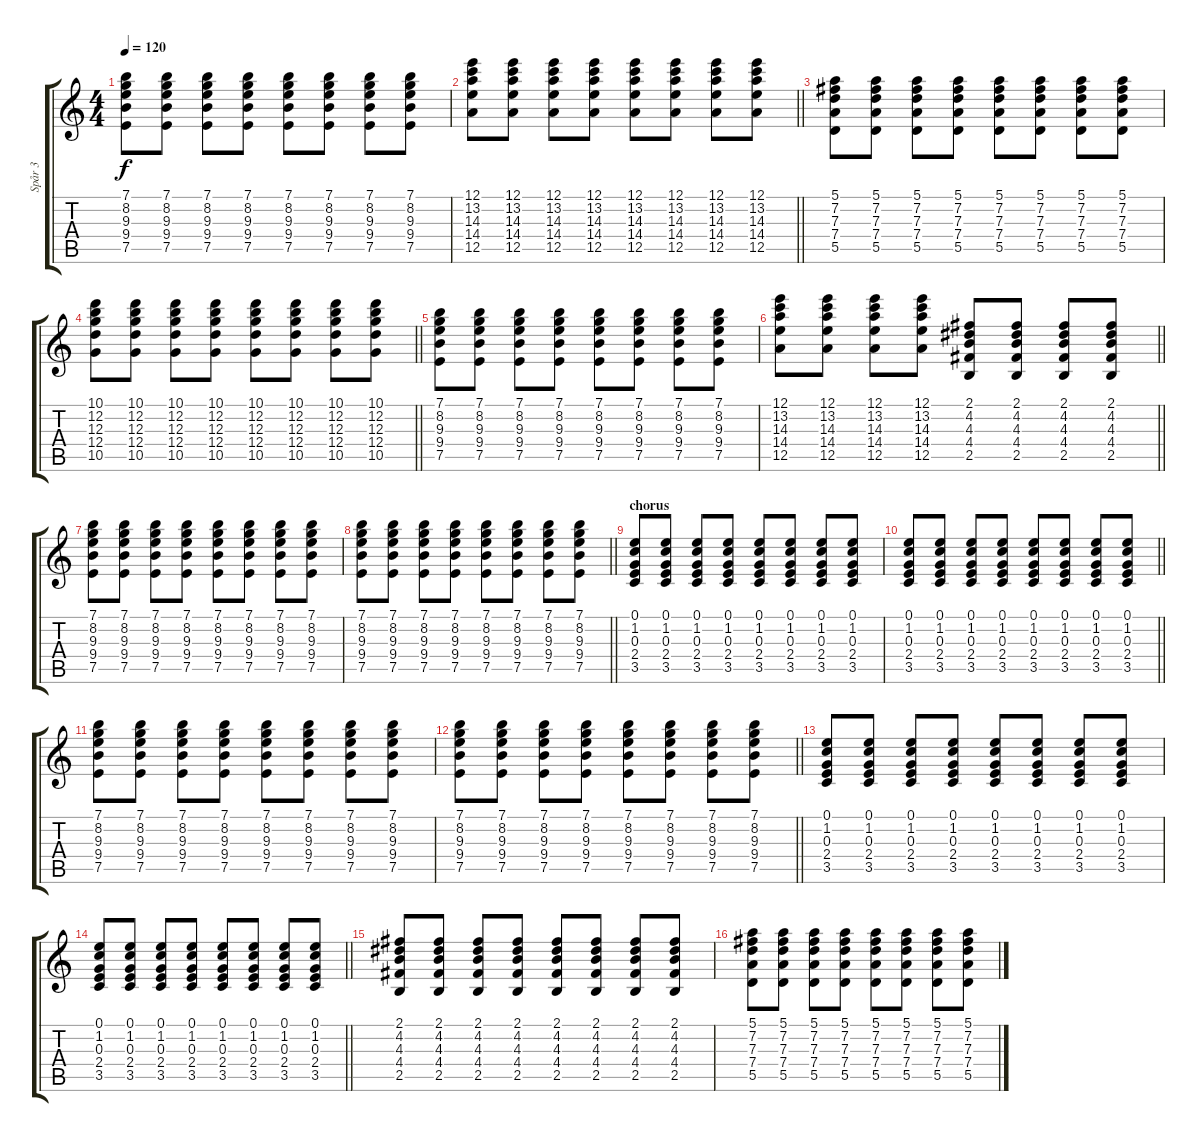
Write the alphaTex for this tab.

\track ("Spår 3" "Spår 3") {instrument acousticguitarsteel}
\staff {score tabs}
\tuning (E4 B3 G3 D3 A2 E2) {hide}
\ts (4 4)
\tempo 120
\clef g2
\ks c
(7.1 8.2 9.3 9.4 7.5).8{dy f} (7.1 8.2 9.3 9.4 7.5).8 (7.1 8.2 9.3 9.4 7.5).8 (7.1 8.2 9.3 9.4 7.5).8 (7.1 8.2 9.3 9.4 7.5).8 (7.1 8.2 9.3 9.4 7.5).8 (7.1 8.2 9.3 9.4 7.5).8 (7.1 8.2 9.3 9.4 7.5).8 |
\barLineRight lightlight
(12.1 13.2 14.3 14.4 12.5).8 (12.1 13.2 14.3 14.4 12.5).8 (12.1 13.2 14.3 14.4 12.5).8 (12.1 13.2 14.3 14.4 12.5).8 (12.1 13.2 14.3 14.4 12.5).8 (12.1 13.2 14.3 14.4 12.5).8 (12.1 13.2 14.3 14.4 12.5).8 (12.1 13.2 14.3 14.4 12.5).8 |
(5.1 7.2 7.3 7.4 5.5).8 (5.1 7.2 7.3 7.4 5.5).8 (5.1 7.2 7.3 7.4 5.5).8 (5.1 7.2 7.3 7.4 5.5).8 (5.1 7.2 7.3 7.4 5.5).8 (5.1 7.2 7.3 7.4 5.5).8 (5.1 7.2 7.3 7.4 5.5).8 (5.1 7.2 7.3 7.4 5.5).8 |
\barLineRight lightlight
(10.1 12.2 12.3 12.4 10.5).8 (10.1 12.2 12.3 12.4 10.5).8 (10.1 12.2 12.3 12.4 10.5).8 (10.1 12.2 12.3 12.4 10.5).8 (10.1 12.2 12.3 12.4 10.5).8 (10.1 12.2 12.3 12.4 10.5).8 (10.1 12.2 12.3 12.4 10.5).8 (10.1 12.2 12.3 12.4 10.5).8 |
(7.1 8.2 9.3 9.4 7.5).8 (7.1 8.2 9.3 9.4 7.5).8 (7.1 8.2 9.3 9.4 7.5).8 (7.1 8.2 9.3 9.4 7.5).8 (7.1 8.2 9.3 9.4 7.5).8 (7.1 8.2 9.3 9.4 7.5).8 (7.1 8.2 9.3 9.4 7.5).8 (7.1 8.2 9.3 9.4 7.5).8 |
\barLineRight lightlight
(12.1 13.2 14.3 14.4 12.5).8 (12.1 13.2 14.3 14.4 12.5).8 (12.1 13.2 14.3 14.4 12.5).8 (12.1 13.2 14.3 14.4 12.5).8 (2.1 4.2 4.3 4.4 2.5).8 (2.1 4.2 4.3 4.4 2.5).8 (2.1 4.2 4.3 4.4 2.5).8 (2.1 4.2 4.3 4.4 2.5).8 |
(7.1 8.2 9.3 9.4 7.5).8 (7.1 8.2 9.3 9.4 7.5).8 (7.1 8.2 9.3 9.4 7.5).8 (7.1 8.2 9.3 9.4 7.5).8 (7.1 8.2 9.3 9.4 7.5).8 (7.1 8.2 9.3 9.4 7.5).8 (7.1 8.2 9.3 9.4 7.5).8 (7.1 8.2 9.3 9.4 7.5).8 |
\barLineRight lightlight
(7.1 8.2 9.3 9.4 7.5).8 (7.1 8.2 9.3 9.4 7.5).8 (7.1 8.2 9.3 9.4 7.5).8 (7.1 8.2 9.3 9.4 7.5).8 (7.1 8.2 9.3 9.4 7.5).8 (7.1 8.2 9.3 9.4 7.5).8 (7.1 8.2 9.3 9.4 7.5).8 (7.1 8.2 9.3 9.4 7.5).8 |
\section ("" "chorus")
(0.1 1.2 0.3 2.4 3.5).8 (0.1 1.2 0.3 2.4 3.5).8 (0.1 1.2 0.3 2.4 3.5).8 (0.1 1.2 0.3 2.4 3.5).8 (0.1 1.2 0.3 2.4 3.5).8 (0.1 1.2 0.3 2.4 3.5).8 (0.1 1.2 0.3 2.4 3.5).8 (0.1 1.2 0.3 2.4 3.5).8 |
\barLineRight lightlight
(0.1 1.2 0.3 2.4 3.5).8 (0.1 1.2 0.3 2.4 3.5).8 (0.1 1.2 0.3 2.4 3.5).8 (0.1 1.2 0.3 2.4 3.5).8 (0.1 1.2 0.3 2.4 3.5).8 (0.1 1.2 0.3 2.4 3.5).8 (0.1 1.2 0.3 2.4 3.5).8 (0.1 1.2 0.3 2.4 3.5).8 |
(7.1 8.2 9.3 9.4 7.5).8 (7.1 8.2 9.3 9.4 7.5).8 (7.1 8.2 9.3 9.4 7.5).8 (7.1 8.2 9.3 9.4 7.5).8 (7.1 8.2 9.3 9.4 7.5).8 (7.1 8.2 9.3 9.4 7.5).8 (7.1 8.2 9.3 9.4 7.5).8 (7.1 8.2 9.3 9.4 7.5).8 |
\barLineRight lightlight
(7.1 8.2 9.3 9.4 7.5).8 (7.1 8.2 9.3 9.4 7.5).8 (7.1 8.2 9.3 9.4 7.5).8 (7.1 8.2 9.3 9.4 7.5).8 (7.1 8.2 9.3 9.4 7.5).8 (7.1 8.2 9.3 9.4 7.5).8 (7.1 8.2 9.3 9.4 7.5).8 (7.1 8.2 9.3 9.4 7.5).8 |
(0.1 1.2 0.3 2.4 3.5).8 (0.1 1.2 0.3 2.4 3.5).8 (0.1 1.2 0.3 2.4 3.5).8 (0.1 1.2 0.3 2.4 3.5).8 (0.1 1.2 0.3 2.4 3.5).8 (0.1 1.2 0.3 2.4 3.5).8 (0.1 1.2 0.3 2.4 3.5).8 (0.1 1.2 0.3 2.4 3.5).8 |
\barLineRight lightlight
(0.1 1.2 0.3 2.4 3.5).8 (0.1 1.2 0.3 2.4 3.5).8 (0.1 1.2 0.3 2.4 3.5).8 (0.1 1.2 0.3 2.4 3.5).8 (0.1 1.2 0.3 2.4 3.5).8 (0.1 1.2 0.3 2.4 3.5).8 (0.1 1.2 0.3 2.4 3.5).8 (0.1 1.2 0.3 2.4 3.5).8 |
(2.1 4.2 4.3 4.4 2.5).8 (2.1 4.2 4.3 4.4 2.5).8 (2.1 4.2 4.3 4.4 2.5).8 (2.1 4.2 4.3 4.4 2.5).8 (2.1 4.2 4.3 4.4 2.5).8 (2.1 4.2 4.3 4.4 2.5).8 (2.1 4.2 4.3 4.4 2.5).8 (2.1 4.2 4.3 4.4 2.5).8 |
(5.1 7.2 7.3 7.4 5.5).8 (5.1 7.2 7.3 7.4 5.5).8 (5.1 7.2 7.3 7.4 5.5).8 (5.1 7.2 7.3 7.4 5.5).8 (5.1 7.2 7.3 7.4 5.5).8 (5.1 7.2 7.3 7.4 5.5).8 (5.1 7.2 7.3 7.4 5.5).8 (5.1 7.2 7.3 7.4 5.5).8
